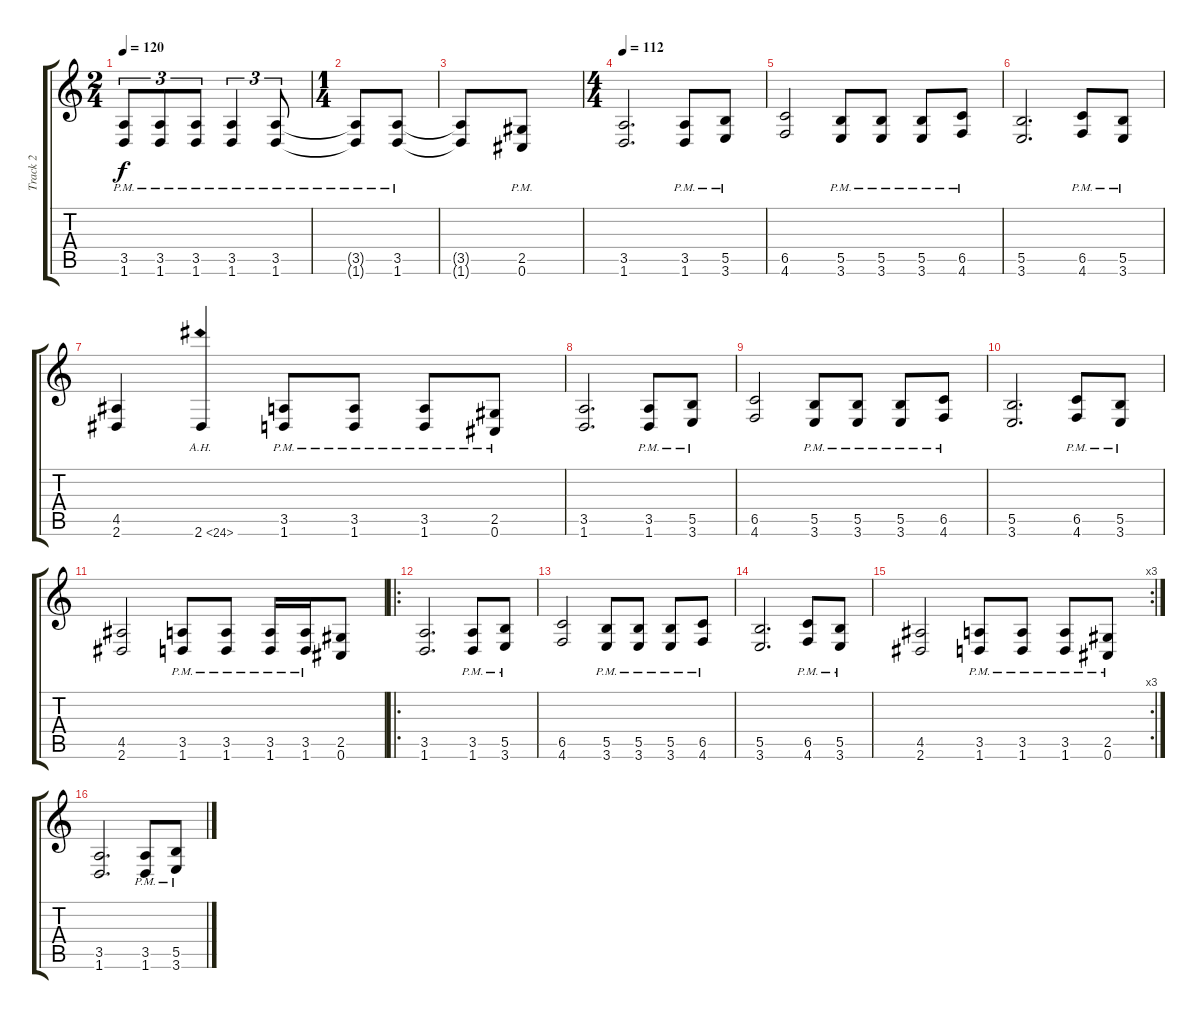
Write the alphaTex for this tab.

\track ("Track 2" "Track 2") {instrument overdrivenguitar}
\staff {score tabs}
\tuning (Db4 Ab3 E3 B2 Gb2 Db2) {hide}
\ts (2 4)
\tempo 120
\clef g2
\ks c
(3.5{pm} 1.6{pm}).8{tu (3 2) dy f} (3.5{pm} 1.6{pm}).8{tu (3 2)} (3.5{pm} 1.6{pm}).8{tu (3 2)} (3.5{pm} 1.6{pm}).4{tu (3 2)} (3.5{pm} 1.6{pm}).8{tu (3 2)} |
\ts (1 4)
(3.5{pm t} 1.6{pm t}).8 (3.5{pm} 1.6{pm}).8 |
(3.5{t} 1.6{t}).8 (2.5{pm} 0.6{pm}).8 |
\ts (4 4)
\tempo 110
\tempo 112
(3.5 1.6).2{d} (3.5{pm} 1.6{pm}).8 (5.5{pm} 3.6{pm}).8 |
(6.5 4.6).2 (5.5{pm} 3.6{pm}).8 (5.5{pm} 3.6{pm}).8 (5.5{pm} 3.6{pm}).8 (6.5{pm} 4.6{pm}).8 |
(5.5 3.6).2{d} (6.5{pm} 4.6{pm}).8 (5.5{pm} 3.6{pm}).8 |
(4.5 2.6).4 2.6{ah 22}.4 (3.5{pm} 1.6{pm}).8 (3.5{pm} 1.6{pm}).8 (3.5{pm} 1.6{pm}).8 (2.5{pm} 0.6{pm}).8 |
(3.5 1.6).2{d} (3.5{pm} 1.6{pm}).8 (5.5{pm} 3.6{pm}).8 |
(6.5 4.6).2 (5.5{pm} 3.6{pm}).8 (5.5{pm} 3.6{pm}).8 (5.5{pm} 3.6{pm}).8 (6.5{pm} 4.6{pm}).8 |
(5.5 3.6).2{d} (6.5{pm} 4.6{pm}).8 (5.5{pm} 3.6{pm}).8 |
(4.5 2.6).2 (3.5{pm} 1.6{pm}).8 (3.5{pm} 1.6{pm}).8 (3.5{pm} 1.6{pm}).16 (3.5{pm} 1.6{pm}).16 (2.5 0.6).8 |
\ro
(3.5 1.6).2{d} (3.5{pm} 1.6{pm}).8 (5.5{pm} 3.6{pm}).8 |
(6.5 4.6).2 (5.5{pm} 3.6{pm}).8 (5.5{pm} 3.6{pm}).8 (5.5{pm} 3.6{pm}).8 (6.5{pm} 4.6{pm}).8 |
(5.5 3.6).2{d} (6.5{pm} 4.6{pm}).8 (5.5{pm} 3.6{pm}).8 |
\rc 3
(4.5 2.6).2 (3.5{pm} 1.6{pm}).8 (3.5{pm} 1.6{pm}).8 (3.5{pm} 1.6{pm}).8 (2.5{pm} 0.6{pm}).8 |
(3.5 1.6).2{d} (3.5{pm} 1.6{pm}).8 (5.5{pm} 3.6{pm}).8
